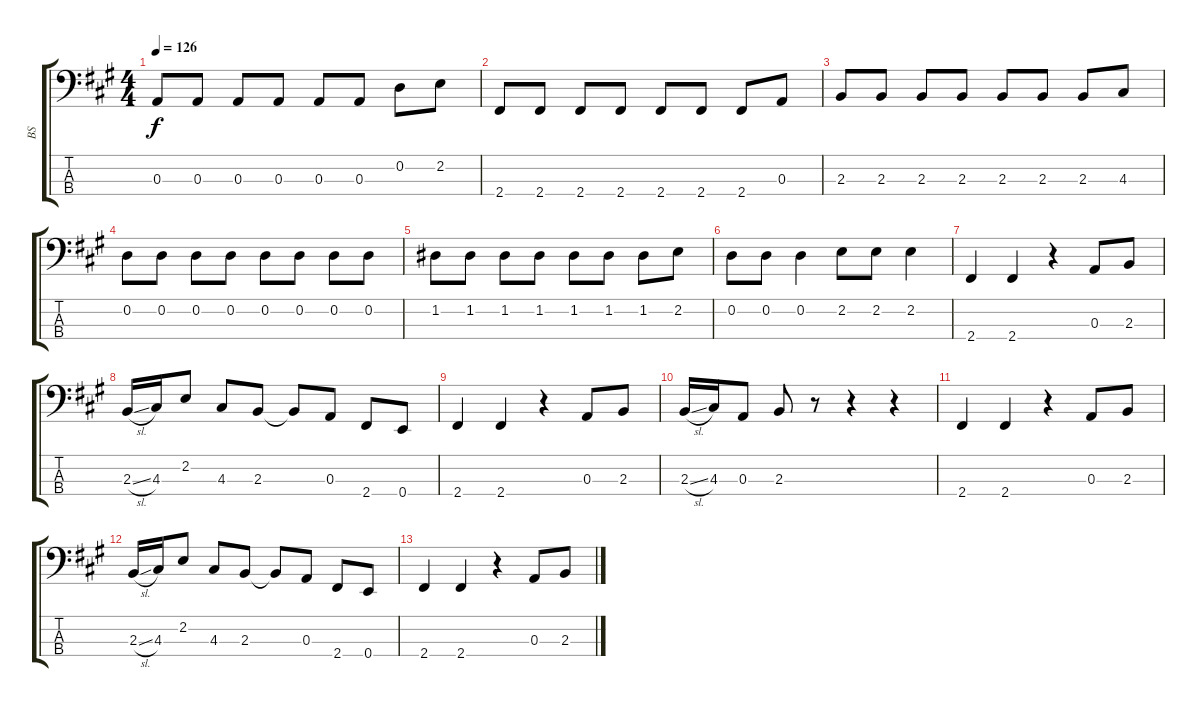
\track ("BS" "BS") {instrument electricbassfinger}
\staff {score tabs}
\tuning (G2 D2 A1 E1) {hide}
\ts (4 4)
\tempo 126
\clef f4
\ks f#minor
0.3.8{dy f} 0.3.8 0.3.8 0.3.8 0.3.8 0.3.8 0.2.8 2.2.8 |
2.4.8 2.4.8 2.4.8 2.4.8 2.4.8 2.4.8 2.4.8 0.3.8 |
2.3.8 2.3.8 2.3.8 2.3.8 2.3.8 2.3.8 2.3.8 4.3.8 |
0.2.8 0.2.8 0.2.8 0.2.8 0.2.8 0.2.8 0.2.8 0.2.8 |
1.2.8 1.2.8 1.2.8 1.2.8 1.2.8 1.2.8 1.2.8 2.2.8 |
0.2.8 0.2.8 0.2.4 2.2.8 2.2.8 2.2.4 |
2.4.4 2.4.4 r.4 0.3.8 2.3.8 |
2.3{sl}.16 4.3.16 2.2.8 4.3.8 2.3.8 2.3{t}.8 0.3.8 2.4.8 0.4.8 |
2.4.4 2.4.4 r.4 0.3.8 2.3.8 |
2.3{sl}.16 4.3.16 0.3.8 2.3.8 r.8 r.4 r.4 |
2.4.4 2.4.4 r.4 0.3.8 2.3.8 |
2.3{sl}.16 4.3.16 2.2.8 4.3.8 2.3.8 2.3{t}.8 0.3.8 2.4.8 0.4.8 |
2.4.4 2.4.4 r.4 0.3.8 2.3.8
